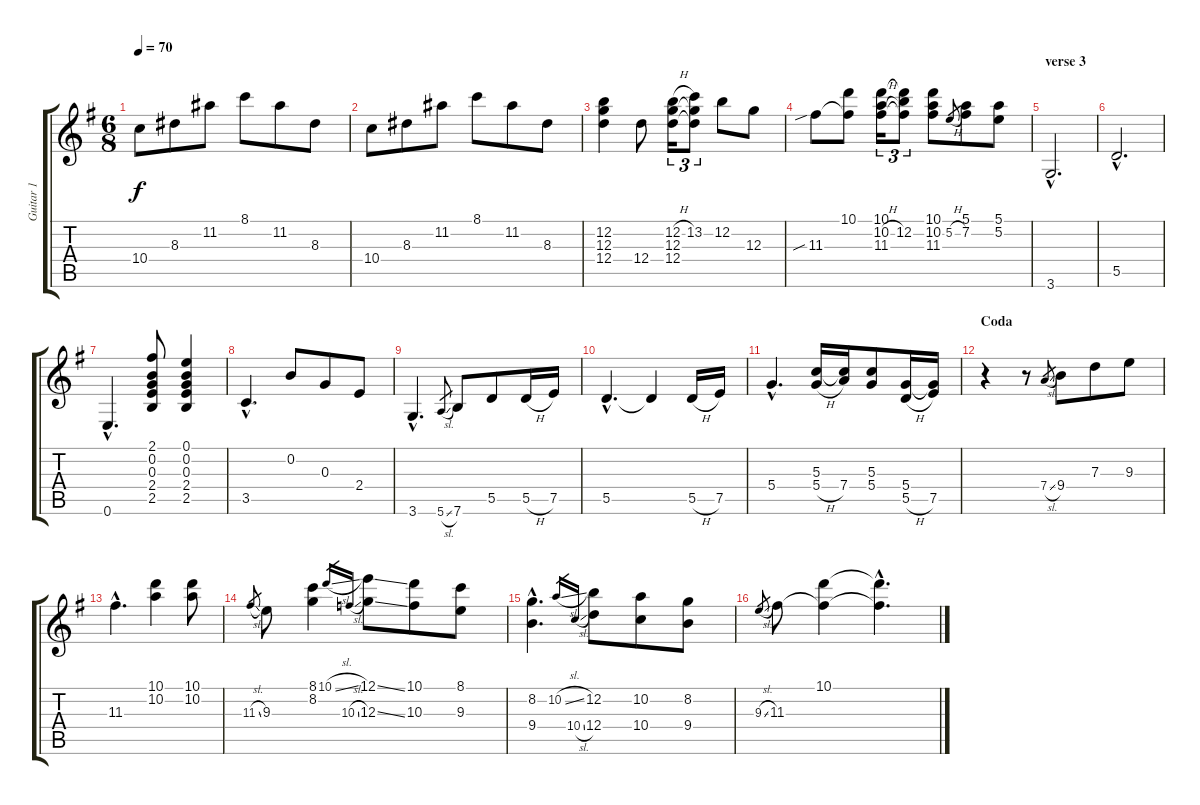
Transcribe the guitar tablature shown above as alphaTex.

\track ("Guitar 1" "Guitar 1") {instrument overdrivenguitar}
\staff {score tabs}
\tuning (E4 B3 G3 D3 A2 E2) {hide}
\ts (6 8)
\tempo 70
\clef g2
\ks g
10.4.8{dy f} 8.3.8 11.2.8 8.1.8 11.2.8 8.3.8 |
10.4.8 8.3.8 11.2.8 8.1.8 11.2.8 8.3.8 |
(12.2 12.3 12.4).4 12.4.8 (12.2{h} 12.3 12.4).16{tu (3 2)} (13.2 12.3{t} 12.4{t}).8{tu (3 2)} 12.2.8 12.3.8 |
11.3{sib}.8 (10.1 11.3{t}).8 (10.1 10.2{h} 11.3).16{tu (3 2)} (10.1{t} 12.2 11.3{t}).8{tu (3 2)} (10.1 10.2 11.3).8 5.2{h}.8{gr} (5.1 7.2).8 (5.1 5.2).8 |
\section ("" "verse 3")
3.6{hac}.2{d} |
5.5{hac}.2{d} |
0.6{hac}.4{d} (2.1 0.2 0.3 2.4 2.5).8 (0.1 0.2 0.3 2.4 2.5).4 |
3.5{hac}.4{d} 0.2.8 0.3.8 2.4.8 |
3.6{hac}.4{d} 5.6{sl}.8{gr} 7.6.8 5.5.8 5.5{h}.16 7.5.16 |
5.5{hac}.4{d} 5.5{t}.4 5.5{h}.16 7.5.16 |
5.4{hac}.4{d} (5.3 5.4{h}).16 (5.3{t} 7.4).16 (5.3 5.4).8 (5.4 5.5{h}).16 (5.4{t} 7.5).16 |
\section ("" "Coda")
r.4 r.8 7.4{sl}.8{gr} 9.4.8 7.3.8 9.3.8 |
11.3{hac}.4{d} (10.1 10.2).4 (10.1 10.2).8 |
11.3{sl}.8{gr} 9.3.8 (8.1 8.2).4 10.1{sl}.16{gr} 10.3{sl}.16{gr} (12.1{ss} 12.3{ss}).8 (10.1 10.3).8 (8.1 9.3).8 |
(8.2{hac} 9.4{hac}).4{d} 10.2{sl}.16{gr} 10.4{sl}.16{gr} (12.2 12.4).8 (10.2 10.4).8 (8.2 9.4).8 |
9.3{sl}.8{gr} 11.3.8 (10.1 11.3{t}).4 (10.1{hac t} 11.3{hac t}).4{d}
